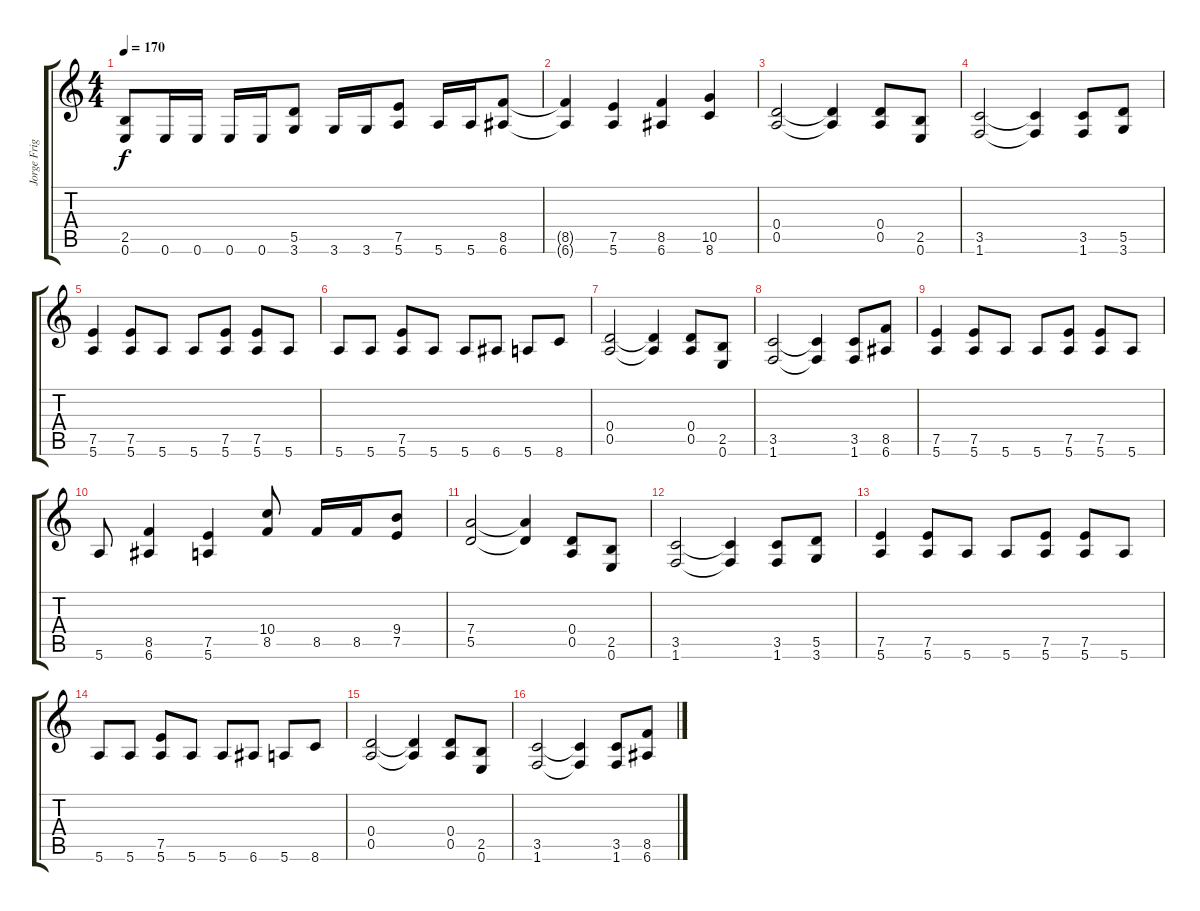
\track ("Jorge Frigerio Base B" "Jorge Frig") {instrument overdrivenguitar}
\staff {score tabs}
\tuning (E4 B3 G3 D3 A2 E2) {hide}
\ts (4 4)
\tempo 170
\clef g2
\ks c
(2.5 0.6).8{dy f} 0.6.16 0.6.16 0.6.16 0.6.16 (5.5 3.6).8 3.6.16 3.6.16 (7.5 5.6).8 5.6.16 5.6.16 (8.5 6.6).8 |
(8.5{t} 6.6{t}).4 (7.5 5.6).4 (8.5 6.6).4 (10.5 8.6).4 |
(0.4 0.5).2 (0.4{t} 0.5{t}).4 (0.4 0.5).8 (2.5 0.6).8 |
(3.5 1.6).2 (3.5{t} 1.6{t}).4 (3.5 1.6).8 (5.5 3.6).8 |
(7.5 5.6).4 (7.5 5.6).8 5.6.8 5.6.8 (7.5 5.6).8 (7.5 5.6).8 5.6.8 |
5.6.8 5.6.8 (7.5 5.6).8 5.6.8 5.6.8 6.6.8 5.6.8 8.6.8 |
(0.4 0.5).2 (0.4{t} 0.5{t}).4 (0.4 0.5).8 (2.5 0.6).8 |
(3.5 1.6).2 (3.5{t} 1.6{t}).4 (3.5 1.6).8 (8.5 6.6).8 |
(7.5 5.6).4 (7.5 5.6).8 5.6.8 5.6.8 (7.5 5.6).8 (7.5 5.6).8 5.6.8 |
5.6.8 (8.5 6.6).4 (7.5 5.6).4 (10.4 8.5).8 8.5.16 8.5.16 (9.4 7.5).8 |
(7.4 5.5).2 (7.4{t} 5.5{t}).4 (0.4 0.5).8 (2.5 0.6).8 |
(3.5 1.6).2 (3.5{t} 1.6{t}).4 (3.5 1.6).8 (5.5 3.6).8 |
(7.5 5.6).4 (7.5 5.6).8 5.6.8 5.6.8 (7.5 5.6).8 (7.5 5.6).8 5.6.8 |
5.6.8 5.6.8 (7.5 5.6).8 5.6.8 5.6.8 6.6.8 5.6.8 8.6.8 |
(0.4 0.5).2 (0.4{t} 0.5{t}).4 (0.4 0.5).8 (2.5 0.6).8 |
(3.5 1.6).2 (3.5{t} 1.6{t}).4 (3.5 1.6).8 (8.5 6.6).8
